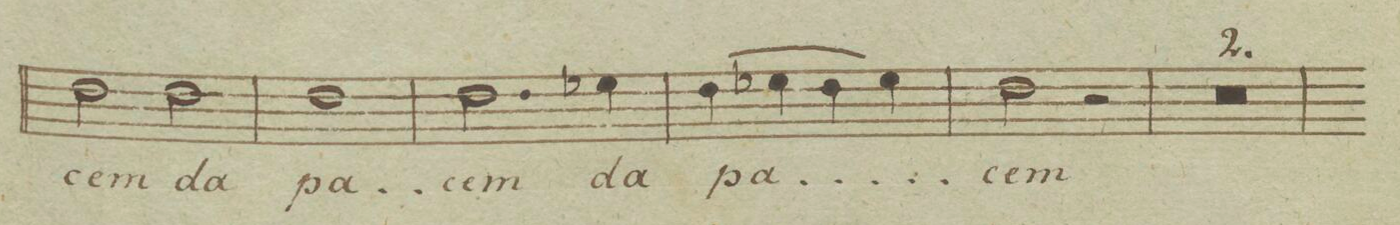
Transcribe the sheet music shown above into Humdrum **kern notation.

**kern	**text	**dynam
*I"Basso	*	*
*clefF4	*	*
*k[b-e-]	*	*
*met(c|)	*	*
*M2/2	*	*
2F\	-cem	.
2F\	da	.
=52	=52	=52
1F	pa-	.
=53	=53	=53
2.F\	-cem	.
4G-X\	da	.
=54	=54	=54
(4F\	pa-	.
4G-X\	.	.
4F\	.	.
4G-\)	.	.
=55	=55	=55
2F\	-cem	.
2r	.	.
=56	=56	=56
0r	.	.
=57	=57	=57
=58	=58	=58
*-	*-	*-
